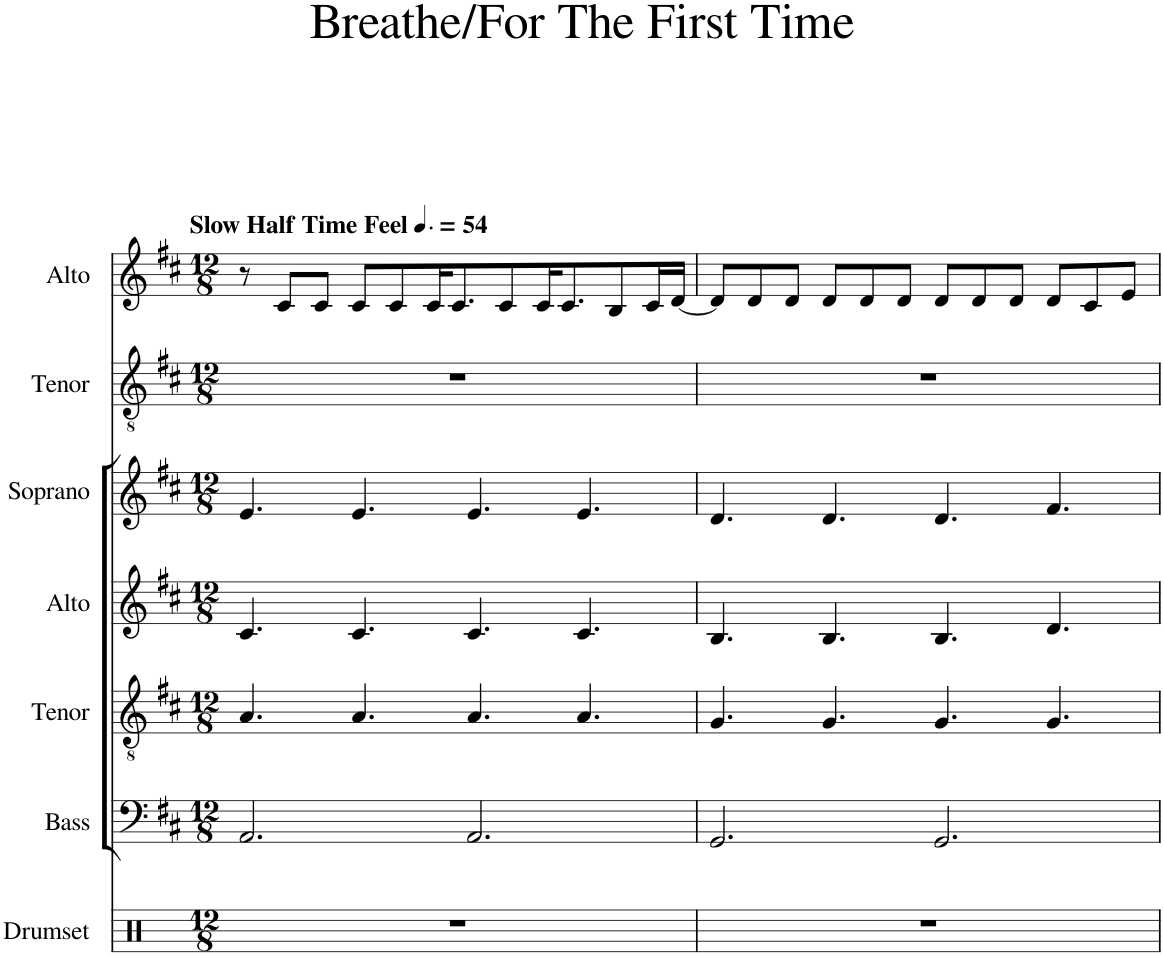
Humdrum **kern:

**kern	**kern	**kern	**kern	**kern	**kern	**kern
*part7	*part6	*part5	*part4	*part3	*part2	*part1
*staff7	*staff6	*staff5	*staff4	*staff3	*staff2	*staff1
*I"Drumset	*I"Bass	*I"Tenor	*I"Alto	*I"Soprano	*I"Tenor	*I"Alto
*I'Drs.	*I'B.	*I'T.	*I'A.	*I'S.	*I'T.	*I'A.
*clefX	*clefF4	*clefGv2	*clefG2	*clefG2	*clefGv2	*clefG2
*k[]	*k[f#c#]	*k[f#c#]	*k[f#c#]	*k[f#c#]	*k[f#c#]	*k[f#c#]
*M12/8	*M12/8	*M12/8	*M12/8	*M12/8	*M12/8	*M12/8
*MM81	*MM81	*MM81	*MM81	*MM81	*MM81	*MM81
=1	=1	=1	=1	=1	=1	=1
!	!	!	!	!	!	!LO:TX:a:B:t=Slow Half Time Feel
1.r	2.AA/	4.A/	4.c#/	4.e/	1.r	8r
.	.	.	.	.	.	8c#/L
.	.	.	.	.	.	8c#/J
.	.	4.A/	4.c#/	4.e/	.	8c#/L
.	.	.	.	.	.	8c#/
.	.	.	.	.	.	16c#/K
.	.	.	.	.	.	8.c#/
.	2.AA/	4.A/	4.c#/	4.e/	.	.
.	.	.	.	.	.	8c#/
.	.	.	.	.	.	16c#/K
.	.	.	.	.	.	8.c#/
.	.	4.A/	4.c#/	4.e/	.	.
.	.	.	.	.	.	8B/
.	.	.	.	.	.	16c#/L
.	.	.	.	.	.	[16d/JJ
=2	=2	=2	=2	=2	=2	=2
1.r	2.GG/	4.G/	4.B/	4.d/	1.r	8d/L]
.	.	.	.	.	.	8d/
.	.	.	.	.	.	8d/J
.	.	4.G/	4.B/	4.d/	.	8d/L
.	.	.	.	.	.	8d/
.	.	.	.	.	.	8d/J
.	2.GG/	4.G/	4.B/	4.d/	.	8d/L
.	.	.	.	.	.	8d/
.	.	.	.	.	.	8d/J
.	.	4.G/	4.d/	4.f#/	.	8d/L
.	.	.	.	.	.	8c#/
.	.	.	.	.	.	8e/J
=	=	=	=	=	=	=
*-	*-	*-	*-	*-	*-	*-
